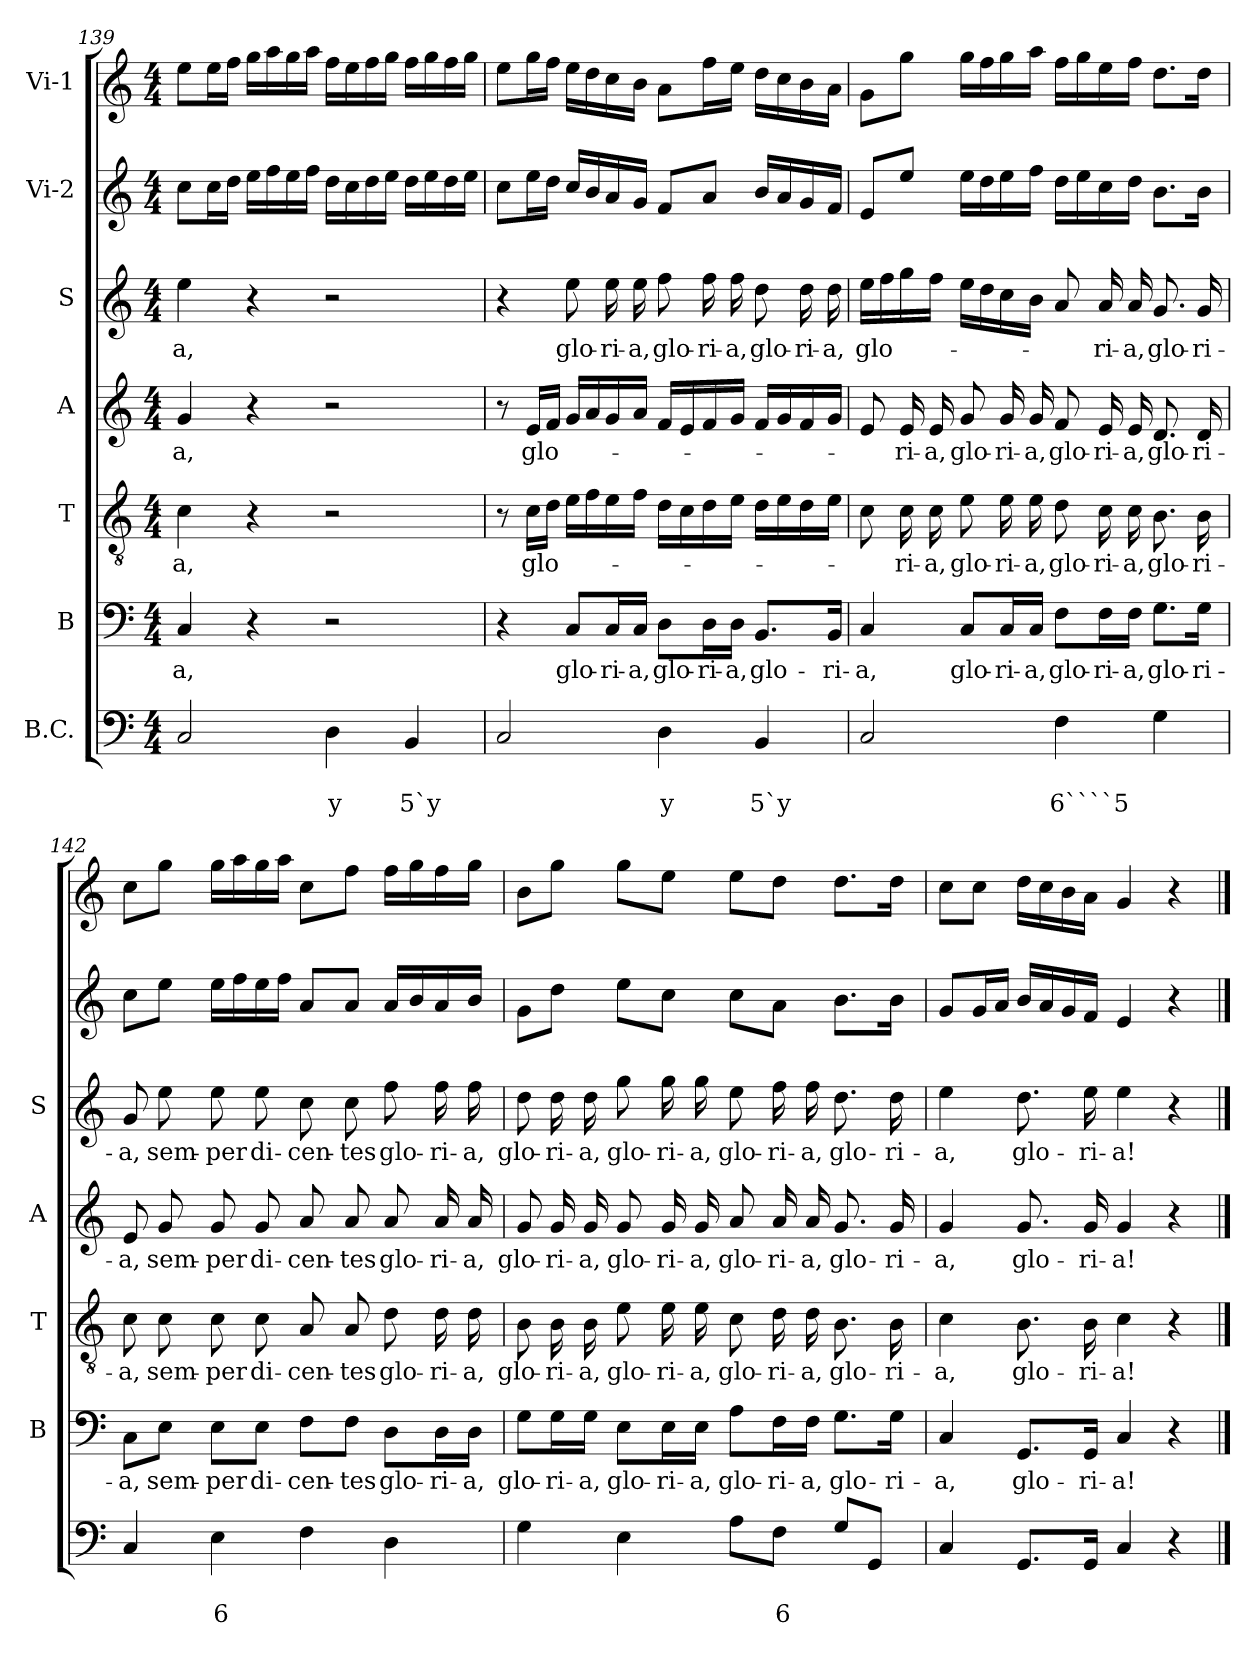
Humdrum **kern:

**kern	**text	**text	**kern	**text	**kern	**text	**kern	**text	**kern	**text	**kern	**kern
*part7	*part7	*part7	*part6	*part6	*part5	*part5	*part4	*part4	*part3	*part3	*part2	*part1
*staff7	*staff7	*staff7	*staff6	*staff6	*staff5	*staff5	*staff4	*staff4	*staff3	*staff3	*staff2	*staff1
*I"B.C.	*	*	*I"B	*	*I"T	*	*I"A	*	*I"S	*	*I"Vi-2	*I"Vi-1
*	*	*	*I'B	*	*I'T	*	*I'A	*	*I'S	*	*	*
!!LO:LB:g=z
*clefF4	*	*	*clefF4	*	*clefGv2	*	*clefG2	*	*clefG2	*	*clefG2	*clefG2
*k[]	*	*	*k[]	*	*k[]	*	*k[]	*	*k[]	*	*k[]	*k[]
*C:	*	*	*C:	*	*C:	*	*C:	*	*C:	*	*C:	*C:
*M4/4	*	*	*M4/4	*	*M4/4	*	*M4/4	*	*M4/4	*	*M4/4	*M4/4
=139	=139	=139	=139	=139	=139	=139	=139	=139	=139	=139	=139	=139
!	!	!	!	!LO:LY:b	!	!LO:LY:b	!	!LO:LY:b	!	!LO:LY:b	!	!
2C/	.	.	4C/	-a,	4c\	-a,	4g/	-a,	4ee\	-a,	8cc\L	8ee\L
.	.	.	.	.	.	.	.	.	.	.	16cc\L	16ee\L
.	.	.	.	.	.	.	.	.	.	.	16dd\JJ	16ff\JJ
.	.	.	4r	.	4r	.	4r	.	4r	.	16ee\LL	16gg\LL
.	.	.	.	.	.	.	.	.	.	.	16ff\	16aa\
.	.	.	.	.	.	.	.	.	.	.	16ee\	16gg\
.	.	.	.	.	.	.	.	.	.	.	16ff\JJ	16aa\JJ
!	!	!LO:LY:b	!	!	!	!	!	!	!	!	!	!
4D\	.	y	2r	.	2r	.	2r	.	2r	.	16dd\LL	16ff\LL
.	.	.	.	.	.	.	.	.	.	.	16cc\	16ee\
.	.	.	.	.	.	.	.	.	.	.	16dd\	16ff\
.	.	.	.	.	.	.	.	.	.	.	16ee\JJ	16gg\JJ
!	!	!LO:LY:b	!	!	!	!	!	!	!	!	!	!
4BB/	.	5`y	.	.	.	.	.	.	.	.	16dd\LL	16ff\LL
.	.	.	.	.	.	.	.	.	.	.	16ee\	16gg\
.	.	.	.	.	.	.	.	.	.	.	16dd\	16ff\
.	.	.	.	.	.	.	.	.	.	.	16ee\JJ	16gg\JJ
=140	=140	=140	=140	=140	=140	=140	=140	=140	=140	=140	=140	=140
2C/	.	.	4r	.	8r	.	8r	.	4r	.	8cc\L	8ee\L
!	!	!	!	!	!	!LO:LY:b	!	!LO:LY:b	!	!	!	!
.	.	.	.	.	16c\LL	glo-	16e/LL	glo-	.	.	16ee\L	16gg\L
.	.	.	.	.	16d\JJ	.	16f/JJ	.	.	.	16dd\JJ	16ff\JJ
!	!	!	!	!LO:LY:b	!	!	!	!	!	!LO:LY:b	!	!
.	.	.	8C/L	glo-	16e\LL	.	16g/LL	.	8ee\	glo-	16cc/LL	16ee\LL
.	.	.	.	.	16f\	.	16a/	.	.	.	16b/	16dd\
!	!	!	!	!LO:LY:b	!	!	!	!	!	!LO:LY:b	!	!
.	.	.	16C/L	-ri-	16e\	.	16g/	.	16ee\	-ri-	16a/	16cc\
!	!	!	!	!LO:LY:b	!	!	!	!	!	!LO:LY:b	!	!
.	.	.	16C/JJ	-a,	16f\JJ	.	16a/JJ	.	16ee\	-a,	16g/JJ	16b\JJ
!	!	!LO:LY:b	!	!LO:LY:b	!	!	!	!	!	!LO:LY:b	!	!
4D\	.	y	8D\L	glo-	16d\LL	.	16f/LL	.	8ff\	glo-	8f/L	8a\L
.	.	.	.	.	16c\	.	16e/	.	.	.	.	.
!	!	!	!	!LO:LY:b	!	!	!	!	!	!LO:LY:b	!	!
.	.	.	16D\L	-ri-	16d\	.	16f/	.	16ff\	-ri-	8a/J	16ff\L
!	!	!	!	!LO:LY:b	!	!	!	!	!	!LO:LY:b	!	!
.	.	.	16D\JJ	-a,	16e\JJ	.	16g/JJ	.	16ff\	-a,	.	16ee\JJ
!	!	!LO:LY:b	!	!LO:LY:b	!	!	!	!	!	!LO:LY:b	!	!
4BB/	.	5`y	8.BB/L	glo-	16d\LL	.	16f/LL	.	8dd\	glo-	16b/LL	16dd\LL
.	.	.	.	.	16e\	.	16g/	.	.	.	16a/	16cc\
!	!	!	!	!	!	!	!	!	!	!LO:LY:b	!	!
.	.	.	.	.	16d\	.	16f/	.	16dd\	-ri-	16g/	16b\
!	!	!	!	!LO:LY:b	!	!	!	!	!	!LO:LY:b	!	!
.	.	.	16BB/Jk	-ri-	16e\JJ	.	16g/JJ	.	16dd\	-a,	16f/JJ	16a\JJ
=141	=141	=141	=141	=141	=141	=141	=141	=141	=141	=141	=141	=141
!	!	!	!	!LO:LY:b	!	!	!	!	!	!LO:LY:b	!	!
2C/	.	.	4C/	-a,	8c\	.	8e/	.	16ee\LL	glo-	8e/L	8g\L
.	.	.	.	.	.	.	.	.	16ff\	.	.	.
!	!	!	!	!	!	!LO:LY:b	!	!LO:LY:b	!	!	!	!
.	.	.	.	.	16c\	-ri-	16e/	-ri-	16gg\	.	8ee/J	8gg\J
!	!	!	!	!	!	!LO:LY:b	!	!LO:LY:b	!	!	!	!
.	.	.	.	.	16c\	-a,	16e/	-a,	16ff\JJ	.	.	.
!	!	!	!	!LO:LY:b	!	!LO:LY:b	!	!LO:LY:b	!	!	!	!
.	.	.	8C/L	glo-	8e\	glo-	8g/	glo-	16ee\LL	.	16ee\LL	16gg\LL
.	.	.	.	.	.	.	.	.	16dd\	.	16dd\	16ff\
!	!	!	!	!LO:LY:b	!	!LO:LY:b	!	!LO:LY:b	!	!	!	!
.	.	.	16C/L	-ri-	16e\	-ri-	16g/	-ri-	16cc\	.	16ee\	16gg\
!	!	!	!	!LO:LY:b	!	!LO:LY:b	!	!LO:LY:b	!	!	!	!
.	.	.	16C/JJ	-a,	16e\	-a,	16g/	-a,	16b\JJ	.	16ff\JJ	16aa\JJ
!	!	!LO:LY:b	!	!LO:LY:b	!	!LO:LY:b	!	!LO:LY:b	!	!	!	!
4F\	.	6````5	8F\L	glo-	8d\	glo-	8f/	glo-	8a/	.	16dd\LL	16ff\LL
.	.	.	.	.	.	.	.	.	.	.	16ee\	16gg\
!	!	!	!	!LO:LY:b	!	!LO:LY:b	!	!LO:LY:b	!	!LO:LY:b	!	!
.	.	.	16F\L	-ri-	16c\	-ri-	16e/	-ri-	16a/	-ri-	16cc\	16ee\
!	!	!	!	!LO:LY:b	!	!LO:LY:b	!	!LO:LY:b	!	!LO:LY:b	!	!
.	.	.	16F\JJ	-a,	16c\	-a,	16e/	-a,	16a/	-a,	16dd\JJ	16ff\JJ
!	!	!	!	!LO:LY:b	!	!LO:LY:b	!	!LO:LY:b	!	!LO:LY:b	!	!
4G\	.	.	8.G\L	glo-	8.B\	glo-	8.d/	glo-	8.g/	glo-	8.b\L	8.dd\L
!	!	!	!	!LO:LY:b	!	!LO:LY:b	!	!LO:LY:b	!	!LO:LY:b	!	!
.	.	.	16G\Jk	-ri-	16B\	-ri-	16d/	-ri-	16g/	-ri-	16b\Jk	16dd\Jk
!!LO:PB:g=z
=142	=142	=142	=142	=142	=142	=142	=142	=142	=142	=142	=142	=142
!	!	!	!	!LO:LY:b	!	!LO:LY:b	!	!LO:LY:b	!	!LO:LY:b	!	!
4C/	.	.	8C\L	-a,	8c\	-a,	8e/	-a,	8g/	-a,	8cc\L	8cc\L
!	!	!	!	!LO:LY:b	!	!LO:LY:b	!	!LO:LY:b	!	!LO:LY:b	!	!
.	.	.	8E\J	sem-	8c\	sem-	8g/	sem-	8ee\	sem-	8ee\J	8gg\J
!	!	!LO:LY:b	!	!LO:LY:b	!	!LO:LY:b	!	!LO:LY:b	!	!LO:LY:b	!	!
4E\	.	6	8E\L	-per	8c\	-per	8g/	-per	8ee\	-per	16ee\LL	16gg\LL
.	.	.	.	.	.	.	.	.	.	.	16ff\	16aa\
!	!	!	!	!LO:LY:b	!	!LO:LY:b	!	!LO:LY:b	!	!LO:LY:b	!	!
.	.	.	8E\J	di-	8c\	di-	8g/	di-	8ee\	di-	16ee\	16gg\
.	.	.	.	.	.	.	.	.	.	.	16ff\JJ	16aa\JJ
!	!	!	!	!LO:LY:b	!	!LO:LY:b	!	!LO:LY:b	!	!LO:LY:b	!	!
4F\	.	.	8F\L	-cen-	8A/	-cen-	8a/	-cen-	8cc\	-cen-	8a/L	8cc\L
!	!	!	!	!LO:LY:b	!	!LO:LY:b	!	!LO:LY:b	!	!LO:LY:b	!	!
.	.	.	8F\J	-tes	8A/	-tes	8a/	-tes	8cc\	-tes	8a/J	8ff\J
!	!	!	!	!LO:LY:b	!	!LO:LY:b	!	!LO:LY:b	!	!LO:LY:b	!	!
4D\	.	.	8D\L	glo-	8d\	glo-	8a/	glo-	8ff\	glo-	16a/LL	16ff\LL
.	.	.	.	.	.	.	.	.	.	.	16b/	16gg\
!	!	!	!	!LO:LY:b	!	!LO:LY:b	!	!LO:LY:b	!	!LO:LY:b	!	!
.	.	.	16D\L	-ri-	16d\	-ri-	16a/	-ri-	16ff\	-ri-	16a/	16ff\
!	!	!	!	!LO:LY:b	!	!LO:LY:b	!	!LO:LY:b	!	!LO:LY:b	!	!
.	.	.	16D\JJ	-a,	16d\	-a,	16a/	-a,	16ff\	-a,	16b/JJ	16gg\JJ
=143	=143	=143	=143	=143	=143	=143	=143	=143	=143	=143	=143	=143
!	!	!	!	!LO:LY:b	!	!LO:LY:b	!	!LO:LY:b	!	!LO:LY:b	!	!
4G\	.	.	8G\L	glo-	8B\	glo-	8g/	glo-	8dd\	glo-	8g\L	8b\L
!	!	!	!	!LO:LY:b	!	!LO:LY:b	!	!LO:LY:b	!	!LO:LY:b	!	!
.	.	.	16G\L	-ri-	16B\	-ri-	16g/	-ri-	16dd\	-ri-	8dd\J	8gg\J
!	!	!	!	!LO:LY:b	!	!LO:LY:b	!	!LO:LY:b	!	!LO:LY:b	!	!
.	.	.	16G\JJ	-a,	16B\	-a,	16g/	-a,	16dd\	-a,	.	.
!	!	!	!	!LO:LY:b	!	!LO:LY:b	!	!LO:LY:b	!	!LO:LY:b	!	!
4E\	.	.	8E\L	glo-	8e\	glo-	8g/	glo-	8gg\	glo-	8ee\L	8gg\L
!	!	!	!	!LO:LY:b	!	!LO:LY:b	!	!LO:LY:b	!	!LO:LY:b	!	!
.	.	.	16E\L	-ri-	16e\	-ri-	16g/	-ri-	16gg\	-ri-	8cc\J	8ee\J
!	!	!	!	!LO:LY:b	!	!LO:LY:b	!	!LO:LY:b	!	!LO:LY:b	!	!
.	.	.	16E\JJ	-a,	16e\	-a,	16g/	-a,	16gg\	-a,	.	.
!	!	!	!	!LO:LY:b	!	!LO:LY:b	!	!LO:LY:b	!	!LO:LY:b	!	!
8A\L	.	.	8A\L	glo-	8c\	glo-	8a/	glo-	8ee\	glo-	8cc\L	8ee\L
!	!	!LO:LY:b	!	!LO:LY:b	!	!LO:LY:b	!	!LO:LY:b	!	!LO:LY:b	!	!
8F\J	.	6	16F\L	-ri-	16d\	-ri-	16a/	-ri-	16ff\	-ri-	8a\J	8dd\J
!	!	!	!	!LO:LY:b	!	!LO:LY:b	!	!LO:LY:b	!	!LO:LY:b	!	!
.	.	.	16F\JJ	-a,	16d\	-a,	16a/	-a,	16ff\	-a,	.	.
!	!	!	!	!LO:LY:b	!	!LO:LY:b	!	!LO:LY:b	!	!LO:LY:b	!	!
8G/L	.	.	8.G\L	glo-	8.B\	glo-	8.g/	glo-	8.dd\	glo-	8.b\L	8.dd\L
8GG/J	.	.	.	.	.	.	.	.	.	.	.	.
!	!	!	!	!LO:LY:b	!	!LO:LY:b	!	!LO:LY:b	!	!LO:LY:b	!	!
.	.	.	16G\Jk	-ri-	16B\	-ri-	16g/	-ri-	16dd\	-ri-	16b\Jk	16dd\Jk
=144	=144	=144	=144	=144	=144	=144	=144	=144	=144	=144	=144	=144
!	!	!	!	!LO:LY:b	!	!LO:LY:b	!	!LO:LY:b	!	!LO:LY:b	!	!
4C/	.	.	4C/	-a,	4c\	-a,	4g/	-a,	4ee\	-a,	8g/L	8cc\L
.	.	.	.	.	.	.	.	.	.	.	16g/L	8cc\J
.	.	.	.	.	.	.	.	.	.	.	16a/JJ	.
!	!	!	!	!LO:LY:b	!	!LO:LY:b	!	!LO:LY:b	!	!LO:LY:b	!	!
8.GG/L	.	.	8.GG/L	glo-	8.B\	glo-	8.g/	glo-	8.dd\	glo-	16b/LL	16dd\LL
.	.	.	.	.	.	.	.	.	.	.	16a/	16cc\
.	.	.	.	.	.	.	.	.	.	.	16g/	16b\
!	!	!	!	!LO:LY:b	!	!LO:LY:b	!	!LO:LY:b	!	!LO:LY:b	!	!
16GG/Jk	.	.	16GG/Jk	-ri-	16B\	-ri-	16g/	-ri-	16ee\	-ri-	16f/JJ	16a\JJ
!	!	!	!	!LO:LY:b	!	!LO:LY:b	!	!LO:LY:b	!	!LO:LY:b	!	!
4C/	.	.	4C/	-a!	4c\	-a!	4g/	-a!	4ee\	-a!	4e/	4g/
4r	.	.	4r	.	4r	.	4r	.	4r	.	4r	4r
==	==	==	==	==	==	==	==	==	==	==	==	==
*-	*-	*-	*-	*-	*-	*-	*-	*-	*-	*-	*-	*-
